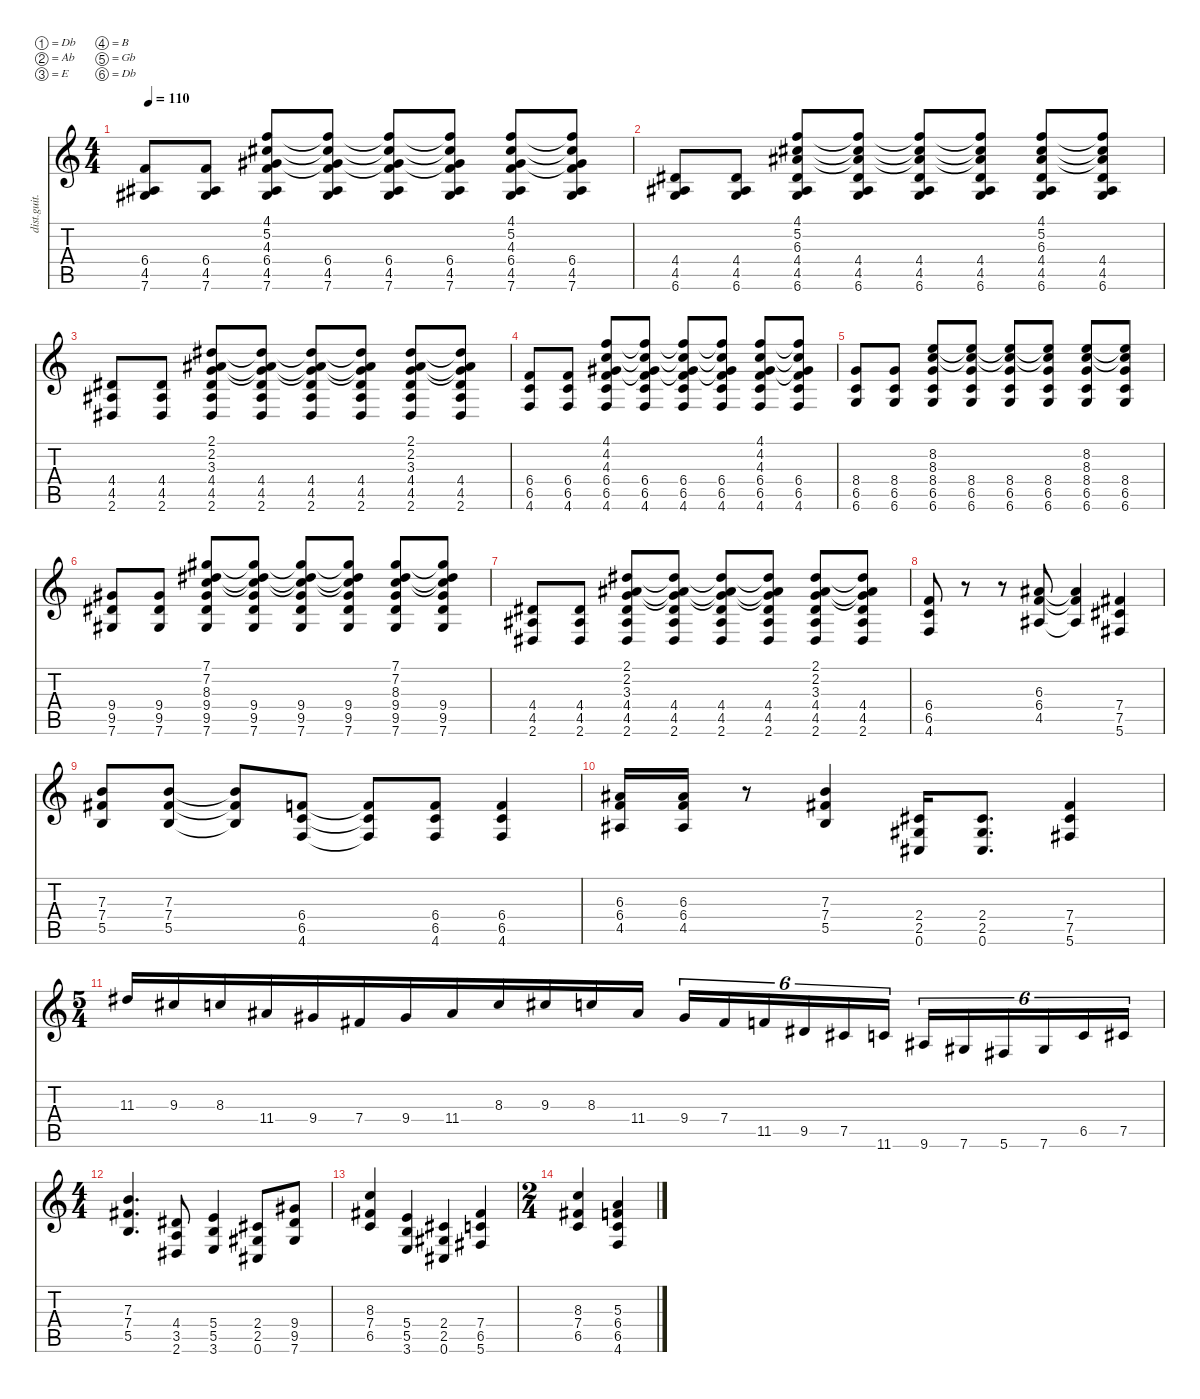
\defaultSystemsLayout 4
\hideDynamics
\bracketExtendMode nobrackets
\otherSystemsTrackNameOrientation horizontal
\track ("P. Waggoner Gtr." "dist.guit.") {instrument distortionguitar}
\staff {score tabs}
\tuning (Db4 Ab3 E3 B2 Gb2 Db2)
\ts (4 4)
\tempo 110
\clef g2
\ks c
(6.4 4.5{acc #} 7.6{acc #}).8{dy f beam Up} (6.4 4.5{acc #} 7.6{acc #}).8{beam Up} (4.1 5.2{acc #} 4.3{acc #} 6.4 4.5{acc #} 7.6{acc #}).8{beam Up} (4.1{t} 5.2{t acc #} 4.3{t acc #} 6.4 4.5{acc #} 7.6{acc #}).8{beam Up} (4.1{t} 5.2{t acc #} 4.3{t acc #} 6.4 4.5{acc #} 7.6{acc #}).8{beam Up} (4.1{t} 5.2{t acc #} 4.3{t acc #} 6.4 4.5{acc #} 7.6{acc #}).8{beam Up} (4.1 5.2{acc #} 4.3{acc #} 6.4 4.5{acc #} 7.6{acc #}).8{beam Up} (4.1{t} 5.2{t acc #} 4.3{t acc #} 6.4 4.5{acc #} 7.6{acc #}).8{beam Up} |
(4.4{acc #} 4.5{acc #} 6.6).8{beam Up} (4.4{acc #} 4.5{acc #} 6.6).8{beam Up} (4.1 5.2{acc #} 6.3{acc #} 4.4{acc #} 4.5{acc #} 6.6).8{beam Up} (4.1{t} 5.2{t acc #} 6.3{t acc #} 4.4{acc #} 4.5{acc #} 6.6).8{beam Up} (4.1{t} 5.2{t acc #} 6.3{t acc #} 4.4{acc #} 4.5{acc #} 6.6).8{beam Up} (4.1{t} 5.2{t acc #} 6.3{t acc #} 4.4{acc #} 4.5{acc #} 6.6).8{beam Up} (4.1 5.2{acc #} 6.3{acc #} 4.4{acc #} 4.5{acc #} 6.6).8{beam Up} (4.1{t} 5.2{t acc #} 6.3{t acc #} 4.4{acc #} 4.5{acc #} 6.6).8{beam Up} |
(4.4{acc #} 4.5{acc #} 2.6{acc #}).8{beam Up} (4.4{acc #} 4.5{acc #} 2.6{acc #}).8{beam Up} (2.1{acc #} 2.2{acc #} 3.3 4.4{acc #} 4.5{acc #} 2.6{acc #}).8{beam Up} (2.1{t acc #} 2.2{t acc #} 3.3{t} 4.4{acc #} 4.5{acc #} 2.6{acc #}).8{beam Up} (2.1{t acc #} 2.2{t acc #} 3.3{t} 4.4{acc #} 4.5{acc #} 2.6{acc #}).8{beam Up} (2.1{t acc #} 2.2{t acc #} 3.3{t} 4.4{acc #} 4.5{acc #} 2.6{acc #}).8{beam Up} (2.1{acc #} 2.2{acc #} 3.3 4.4{acc #} 4.5{acc #} 2.6{acc #}).8{beam Up} (2.1{t acc #} 2.2{t acc #} 3.3{t} 4.4{acc #} 4.5{acc #} 2.6{acc #}).8{beam Up} |
(6.4 6.5 4.6).8{beam Up} (6.4 6.5 4.6).8{beam Up} (4.1 4.2 4.3{acc #} 6.4 6.5 4.6).8{beam Up} (4.1{t} 4.2{t} 4.3{t acc #} 6.4 6.5 4.6).8{beam Up} (4.1{t} 4.2{t} 4.3{t acc #} 6.4 6.5 4.6).8{beam Up} (4.1{t} 4.2{t} 4.3{t acc #} 6.4 6.5 4.6).8{beam Up} (4.1 4.2 4.3{acc #} 6.4 6.5 4.6).8{beam Up} (4.1{t} 4.2{t} 4.3{t acc #} 6.4 6.5 4.6).8{beam Up} |
(8.4 6.5 6.6).8{beam Up} (8.4 6.5 6.6).8{beam Up} (8.2 8.3 8.4 6.5 6.6).8{beam Up} (8.2{t} 8.3{t} 8.4 6.5 6.6).8{beam Up} (8.2{t} 8.3{t} 8.4 6.5 6.6).8{beam Up} (8.2{t} 8.3{t} 8.4 6.5 6.6).8{beam Up} (8.2 8.3 8.4 6.5 6.6).8{beam Up} (8.2{t} 8.3{t} 8.4 6.5 6.6).8{beam Up} |
(9.4{acc #} 9.5{acc #} 7.6{acc #}).8{beam Up} (9.4{acc #} 9.5{acc #} 7.6{acc #}).8{beam Up} (7.1{acc #} 7.2{acc #} 8.3 9.4{acc #} 9.5{acc #} 7.6{acc #}).8{beam Up} (7.1{t acc #} 7.2{t acc #} 8.3{t} 9.4{acc #} 9.5{acc #} 7.6{acc #}).8{beam Up} (7.1{t acc #} 7.2{t acc #} 8.3{t} 9.4{acc #} 9.5{acc #} 7.6{acc #}).8{beam Up} (7.1{t acc #} 7.2{t acc #} 8.3{t} 9.4{acc #} 9.5{acc #} 7.6{acc #}).8{beam Up} (7.1{acc #} 7.2{acc #} 8.3 9.4{acc #} 9.5{acc #} 7.6{acc #}).8{beam Up} (7.1{t acc #} 7.2{t acc #} 8.3{t} 9.4{acc #} 9.5{acc #} 7.6{acc #}).8{beam Up} |
(4.4{acc #} 4.5{acc #} 2.6{acc #}).8{beam Up} (4.4{acc #} 4.5{acc #} 2.6{acc #}).8{beam Up} (2.1{acc #} 2.2{acc #} 3.3 4.4{acc #} 4.5{acc #} 2.6{acc #}).8{beam Up} (2.1{t acc #} 2.2{t acc #} 3.3{t} 4.4{acc #} 4.5{acc #} 2.6{acc #}).8{beam Up} (2.1{t acc #} 2.2{t acc #} 3.3{t} 4.4{acc #} 4.5{acc #} 2.6{acc #}).8{beam Up} (2.1{t acc #} 2.2{t acc #} 3.3{t} 4.4{acc #} 4.5{acc #} 2.6{acc #}).8{beam Up} (2.1{acc #} 2.2{acc #} 3.3 4.4{acc #} 4.5{acc #} 2.6{acc #}).8{beam Up} (2.1{t acc #} 2.2{t acc #} 3.3{t} 4.4{acc #} 4.5{acc #} 2.6{acc #}).8{beam Up} |
(6.4 6.5 4.6).8{beam Up} r.8{beam Up} r.8{beam Up} (6.3{acc #} 6.4 4.5{acc #}).8{beam Up} (6.3{t acc #} 6.4{t} 4.5{t acc #}).4{beam Up} (7.4{acc #} 7.5{acc #} 5.6{acc #}).4{beam Up} |
(7.3 7.4{acc #} 5.5).8{beam Up} (7.3 7.4{acc #} 5.5).8{beam Up} (7.3{t} 7.4{t acc #} 5.5{t}).8{beam Up} (6.4 6.5 4.6).8{beam Up} (6.4{t} 6.5{t} 4.6{t}).8{beam Up} (6.4 6.5 4.6).8{beam Up} (6.4 6.5 4.6).4{beam Up} |
(6.3{acc #} 6.4 4.5{acc #}).16{beam Up} (6.3{acc #} 6.4 4.5{acc #}).16{beam Up} r.8{beam Up} (7.3 7.4{acc #} 5.5).4{beam Up} (2.4{acc #} 2.5{acc #} 0.6{acc #}).16{beam Up} (2.4{acc #} 2.5{acc #} 0.6{acc #}).8{d beam Up} (7.4{acc #} 7.5{acc #} 5.6{acc #}).4{beam Up} |
\ts (5 4)
\beaming (8 6 4)
11.3{acc #}.16{beam Up} 9.3{acc #}.16{beam Up} 8.3.16{beam Up} 11.4{acc #}.16{beam Up} 9.4{acc #}.16{beam Up} 7.4{acc #}.16{beam Up} 9.4{acc #}.16{beam Up} 11.4{acc #}.16{beam Up} 8.3.16{beam Up} 9.3{acc #}.16{beam Up} 8.3.16{beam Up} 11.4{acc #}.16{beam Up} 9.4{acc #}.16{tu (6 4) beam Up} 7.4{acc #}.16{tu (6 4) beam Up} 11.5.16{tu (6 4) beam Up} 9.5{acc #}.16{tu (6 4) beam Up} 7.5{acc #}.16{tu (6 4) beam Up} 11.6.16{tu (6 4) beam Up} 9.6{acc #}.16{tu (6 4) beam Up} 7.6{acc #}.16{tu (6 4) beam Up} 5.6{acc #}.16{tu (6 4) beam Up} 7.6{acc #}.16{tu (6 4) beam Up} 6.5.16{tu (6 4) beam Up} 7.5{acc #}.16{tu (6 4) beam Up} |
\ts (4 4)
\beaming (8 4 4)
(7.3 7.4{acc #} 5.5).4{d beam Up} (4.4{acc #} 3.5 2.6{acc #}).8{beam Up} (5.4 5.5 3.6).4{beam Up} (2.4{acc #} 2.5{acc #} 0.6{acc #}).8{beam Up} (9.4{acc #} 9.5{acc #} 7.6{acc #}).8{beam Up} |
(8.3 7.4{acc #} 6.5).4{beam Up} (5.4 5.5 3.6).4{beam Up} (2.4{acc #} 2.5{acc #} 0.6{acc #}).4{beam Up} (7.4{acc #} 6.5 5.6{acc #}).4{beam Up} |
\ts (2 4)
\beaming (8 2 2)
(8.3 7.4{acc #} 6.5).4{beam Up} (5.3 6.4 6.5 4.6).4{beam Up}
